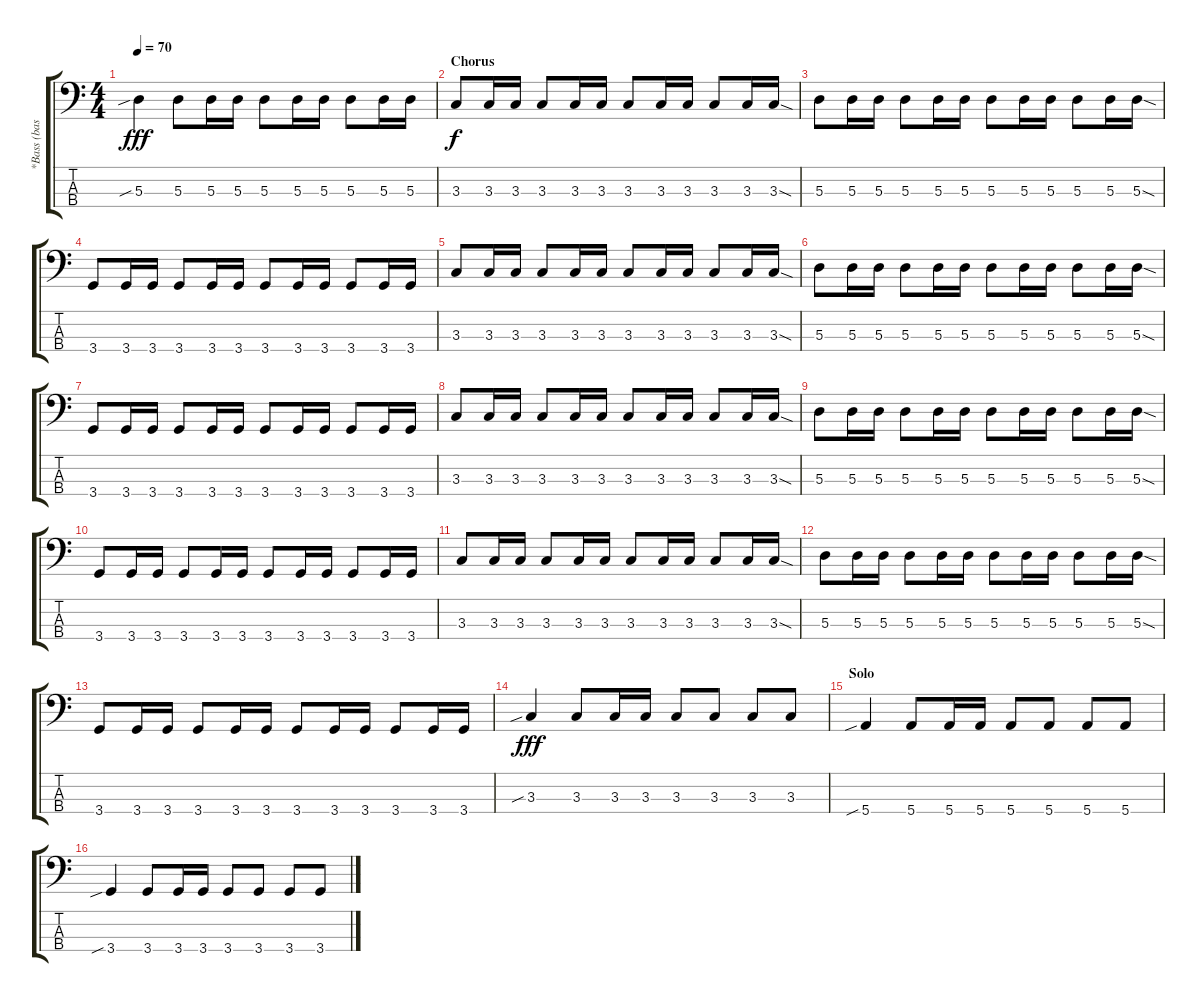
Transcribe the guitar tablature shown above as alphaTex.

\track ("*Bass (bass_guitar)" "*Bass (bas") {instrument electricbasspick}
\staff {score tabs}
\tuning (G2 D2 A1 E1) {hide}
\ts (4 4)
\tempo 70
\clef f4
\ks c
5.3{sib}.4{dy fff} 5.3.8 5.3.16 5.3.16 5.3.8 5.3.16 5.3.16 5.3.8 5.3.16 5.3.16 |
\section ("" "Chorus")
3.3.8{dy f} 3.3.16 3.3.16 3.3.8 3.3.16 3.3.16 3.3.8 3.3.16 3.3.16 3.3.8 3.3.16 3.3{sod}.16 |
5.3.8 5.3.16 5.3.16 5.3.8 5.3.16 5.3.16 5.3.8 5.3.16 5.3.16 5.3.8 5.3.16 5.3{sod}.16 |
3.4.8 3.4.16 3.4.16 3.4.8 3.4.16 3.4.16 3.4.8 3.4.16 3.4.16 3.4.8 3.4.16 3.4.16 |
3.3.8 3.3.16 3.3.16 3.3.8 3.3.16 3.3.16 3.3.8 3.3.16 3.3.16 3.3.8 3.3.16 3.3{sod}.16 |
5.3.8 5.3.16 5.3.16 5.3.8 5.3.16 5.3.16 5.3.8 5.3.16 5.3.16 5.3.8 5.3.16 5.3{sod}.16 |
3.4.8 3.4.16 3.4.16 3.4.8 3.4.16 3.4.16 3.4.8 3.4.16 3.4.16 3.4.8 3.4.16 3.4.16 |
3.3.8 3.3.16 3.3.16 3.3.8 3.3.16 3.3.16 3.3.8 3.3.16 3.3.16 3.3.8 3.3.16 3.3{sod}.16 |
5.3.8 5.3.16 5.3.16 5.3.8 5.3.16 5.3.16 5.3.8 5.3.16 5.3.16 5.3.8 5.3.16 5.3{sod}.16 |
3.4.8 3.4.16 3.4.16 3.4.8 3.4.16 3.4.16 3.4.8 3.4.16 3.4.16 3.4.8 3.4.16 3.4.16 |
3.3.8 3.3.16 3.3.16 3.3.8 3.3.16 3.3.16 3.3.8 3.3.16 3.3.16 3.3.8 3.3.16 3.3{sod}.16 |
5.3.8 5.3.16 5.3.16 5.3.8 5.3.16 5.3.16 5.3.8 5.3.16 5.3.16 5.3.8 5.3.16 5.3{sod}.16 |
3.4.8 3.4.16 3.4.16 3.4.8 3.4.16 3.4.16 3.4.8 3.4.16 3.4.16 3.4.8 3.4.16 3.4.16 |
3.3{sib}.4{dy fff} 3.3.8 3.3.16 3.3.16 3.3.8 3.3.8 3.3.8 3.3.8 |
\section ("" "Solo")
5.4{sib}.4 5.4.8 5.4.16 5.4.16 5.4.8 5.4.8 5.4.8 5.4.8 |
3.4{sib}.4 3.4.8 3.4.16 3.4.16 3.4.8 3.4.8 3.4.8 3.4.8
